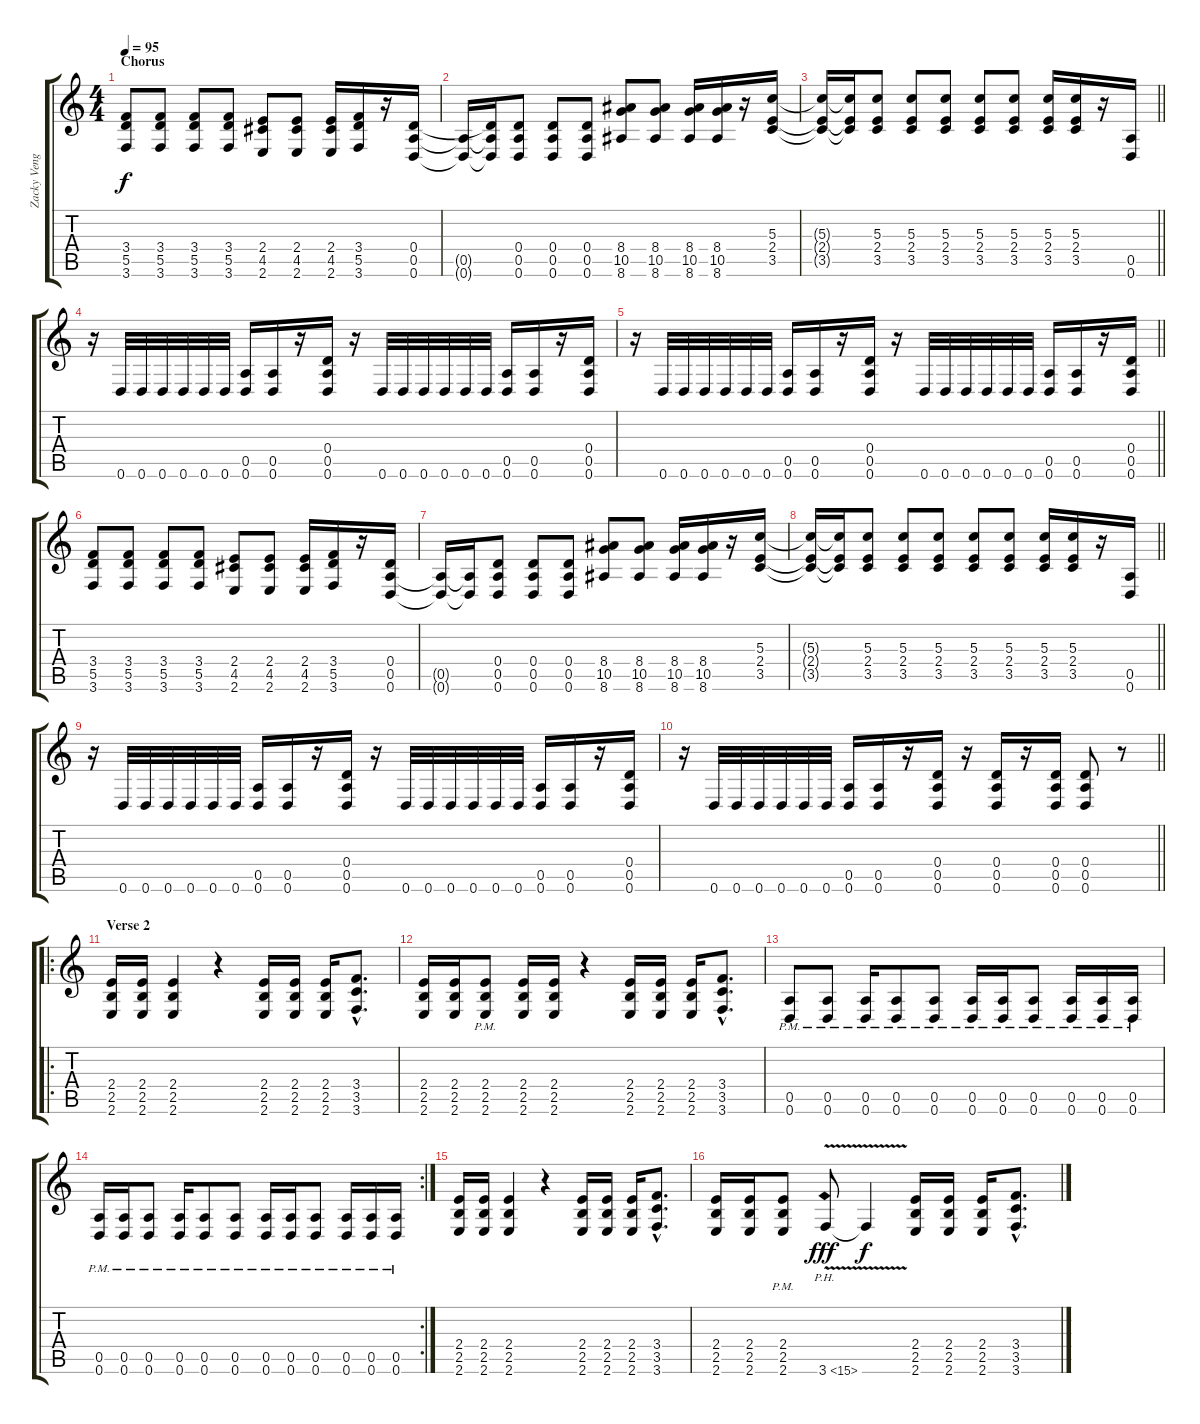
\track ("Zacky Vengeance" "Zacky Veng") {instrument distortionguitar}
\staff {score tabs}
\tuning (E4 B3 G3 D3 A2 D2) {hide}
\ts (4 4)
\section ("" "Chorus")
\tempo 95
\clef g2
\ks c
(3.4 5.5 3.6).8{dy f} (3.4 5.5 3.6).8 (3.4 5.5 3.6).8 (3.4 5.5 3.6).8 (2.4 4.5 2.6).8 (2.4 4.5 2.6).8 (2.4 4.5 2.6).16 (3.4 5.5 3.6).16 r.16 (0.4 0.5 0.6).16 |
(0.5{t} 0.6{t}).16 (0.4{t} 0.5{t} 0.6{t}).16 (0.4 0.5 0.6).8 (0.4 0.5 0.6).8 (0.4 0.5 0.6).8 (8.4 10.5 8.6).8 (8.4 10.5 8.6).8 (8.4 10.5 8.6).16 (8.4 10.5 8.6).16 r.16 (5.3 2.4 3.5).16 |
\barLineRight lightlight
(5.3{t} 2.4{t} 3.5{t}).16 (5.3{t} 2.4{t} 3.5{t}).16 (5.3 2.4 3.5).8 (5.3 2.4 3.5).8 (5.3 2.4 3.5).8 (5.3 2.4 3.5).8 (5.3 2.4 3.5).8 (5.3 2.4 3.5).16 (5.3 2.4 3.5).16 r.16 (0.5 0.6).16 |
r.16 0.6.32 0.6.32 0.6.32 0.6.32 0.6.32 0.6.32 (0.5 0.6).16 (0.5 0.6).16 r.16 (0.4 0.5 0.6).16 r.16 0.6.32 0.6.32 0.6.32 0.6.32 0.6.32 0.6.32 (0.5 0.6).16 (0.5 0.6).16 r.16 (0.4 0.5 0.6).16 |
\barLineRight lightlight
r.16 0.6.32 0.6.32 0.6.32 0.6.32 0.6.32 0.6.32 (0.5 0.6).16 (0.5 0.6).16 r.16 (0.4 0.5 0.6).16 r.16 0.6.32 0.6.32 0.6.32 0.6.32 0.6.32 0.6.32 (0.5 0.6).16 (0.5 0.6).16 r.16 (0.4 0.5 0.6).16 |
(3.4 5.5 3.6).8 (3.4 5.5 3.6).8 (3.4 5.5 3.6).8 (3.4 5.5 3.6).8 (2.4 4.5 2.6).8 (2.4 4.5 2.6).8 (2.4 4.5 2.6).16 (3.4 5.5 3.6).16 r.16 (0.4 0.5 0.6).16 |
(0.5{t} 0.6{t}).16 (0.5{t} 0.6{t}).16 (0.4 0.5 0.6).8 (0.4 0.5 0.6).8 (0.4 0.5 0.6).8 (8.4 10.5 8.6).8 (8.4 10.5 8.6).8 (8.4 10.5 8.6).16 (8.4 10.5 8.6).16 r.16 (5.3 2.4 3.5).16 |
\barLineRight lightlight
(5.3{t} 2.4{t} 3.5{t}).16 (5.3{t} 2.4{t} 3.5{t}).16 (5.3 2.4 3.5).8 (5.3 2.4 3.5).8 (5.3 2.4 3.5).8 (5.3 2.4 3.5).8 (5.3 2.4 3.5).8 (5.3 2.4 3.5).16 (5.3 2.4 3.5).16 r.16 (0.5 0.6).16 |
r.16 0.6.32 0.6.32 0.6.32 0.6.32 0.6.32 0.6.32 (0.5 0.6).16 (0.5 0.6).16 r.16 (0.4 0.5 0.6).16 r.16 0.6.32 0.6.32 0.6.32 0.6.32 0.6.32 0.6.32 (0.5 0.6).16 (0.5 0.6).16 r.16 (0.4 0.5 0.6).16 |
\barLineRight lightlight
r.16 0.6.32 0.6.32 0.6.32 0.6.32 0.6.32 0.6.32 (0.5 0.6).16 (0.5 0.6).16 r.16 (0.4 0.5 0.6).16 r.16 (0.4 0.5 0.6).16 r.16 (0.4 0.5 0.6).16 (0.4 0.5 0.6).8 r.8 |
\ro
\section ("" "Verse 2")
(2.4 2.5 2.6).16 (2.4 2.5 2.6).16 (2.4 2.5 2.6).4 r.4 (2.4 2.5 2.6).16 (2.4 2.5 2.6).16 (2.4 2.5 2.6).16 (3.4{hac} 3.5{hac} 3.6{hac}).8{d} |
(2.4 2.5 2.6).16 (2.4 2.5 2.6).16 (2.4{pm} 2.5{pm} 2.6{pm}).8 (2.4 2.5 2.6).16 (2.4 2.5 2.6).16 r.4 (2.4 2.5 2.6).16 (2.4 2.5 2.6).16 (2.4 2.5 2.6).16 (3.4{hac} 3.5{hac} 3.6{hac}).8{d} |
(0.5{pm} 0.6{pm}).8 (0.5{pm} 0.6{pm}).8 (0.5{pm} 0.6{pm}).16 (0.5{pm} 0.6{pm}).8 (0.5{pm} 0.6{pm}).8 (0.5{pm} 0.6{pm}).16 (0.5{pm} 0.6{pm}).16 (0.5{pm} 0.6{pm}).8 (0.5{pm} 0.6{pm}).16 (0.5{pm} 0.6{pm}).16 (0.5{pm} 0.6{pm}).16 |
\rc 2
(0.5{pm} 0.6{pm}).16 (0.5{pm} 0.6{pm}).16 (0.5{pm} 0.6{pm}).8 (0.5{pm} 0.6{pm}).16 (0.5{pm} 0.6{pm}).8 (0.5{pm} 0.6{pm}).8 (0.5{pm} 0.6{pm}).16 (0.5{pm} 0.6{pm}).16 (0.5{pm} 0.6{pm}).8 (0.5{pm} 0.6{pm}).16 (0.5{pm} 0.6{pm}).16 (0.5{pm} 0.6{pm}).16 |
(2.4 2.5 2.6).16 (2.4 2.5 2.6).16 (2.4 2.5 2.6).4 r.4 (2.4 2.5 2.6).16 (2.4 2.5 2.6).16 (2.4 2.5 2.6).16 (3.4{hac} 3.5{hac} 3.6{hac}).8{d} |
(2.4 2.5 2.6).16 (2.4 2.5 2.6).16 (2.4{pm} 2.5{pm} 2.6{pm}).8 3.6{ph 12 v}.8{dy fff instrument guitarharmonics} 3.6{t}.4{dy f} (2.4 2.5 2.6).16{instrument distortionguitar} (2.4 2.5 2.6).16 (2.4 2.5 2.6).16 (3.4{hac} 3.5{hac} 3.6{hac}).8{d}
